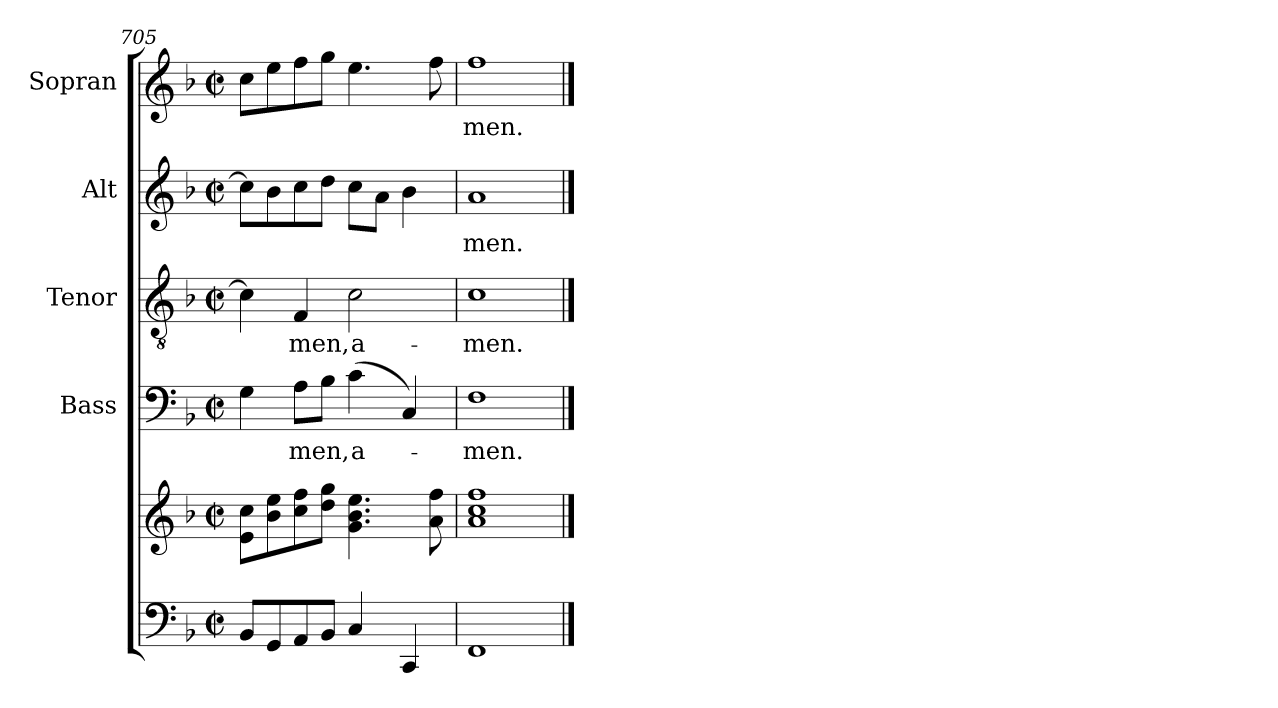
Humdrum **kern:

**kern	**kern	**kern	**text	**kern	**text	**kern	**text	**kern	**text
*part5	*part5	*part4	*part4	*part3	*part3	*part2	*part2	*part1	*part1
*staff6	*staff5	*staff4	*staff4	*staff3	*staff3	*staff2	*staff2	*staff1	*staff1
*	*	*I"Bass	*	*I"Tenor	*	*I"Alt	*	*I"Sopran	*
*	*	*I'B.	*	*I'T.	*	*I'A.	*	*I'S.	*
*clefF4	*clefG2	*clefF4	*	*clefGv2	*	*clefG2	*	*clefG2	*
*k[b-]	*k[b-]	*k[b-]	*	*k[b-]	*	*k[b-]	*	*k[b-]	*
*F:	*F:	*F:	*	*F:	*	*F:	*	*F:	*
*M2/2	*M2/2	*M2/2	*	*M2/2	*	*M2/2	*	*M2/2	*
*met(c|)	*met(c|)	*met(c|)	*	*met(c|)	*	*met(c|)	*	*met(c|)	*
=705	=705	=705	=705	=705	=705	=705	=705	=705	=705
8BB-/L	8e\ 8cc\L	4G\	.	4c\]	.	8cc\L]	.	8cc\L	.
8GG/	8b-\ 8ee\	.	.	.	.	8b-\	.	8ee\	.
!	!	!	!LO:LY:b	!	!LO:LY:b	!	!	!	!
8AA/	8cc\ 8ff\	8A\L	-men,	4F/	-men,	8cc\	.	8ff\	.
8BB-/J	8dd\ 8gg\J	8B-\J	.	.	.	8dd\J	.	8gg\J	.
!	!	!	!LO:LY:b	!	!LO:LY:b	!	!	!	!
4C/	4.g\ 4.b-\ 4.ee\	(>4c\	a-	2c\	a-	8cc\L	.	4.ee\	.
.	.	.	.	.	.	8a\J	.	.	.
4CC/	.	4C/)	.	.	.	4b-\	.	.	.
.	8a\ 8ff\	.	.	.	.	.	.	8ff\	.
=706	=706	=706	=706	=706	=706	=706	=706	=706	=706
!	!	!	!LO:LY:b	!	!LO:LY:b	!	!LO:LY:b	!	!LO:LY:b
1FF	1a 1cc 1ff	1F	-men.	1c	-men.	1a	-men.	1ff	-men.
==	==	==	==	==	==	==	==	==	==
*-	*-	*-	*-	*-	*-	*-	*-	*-	*-
